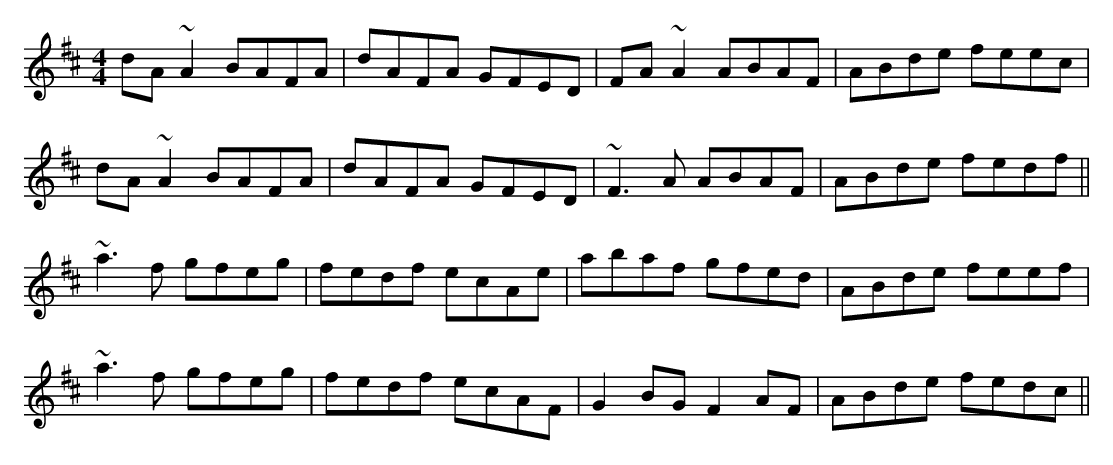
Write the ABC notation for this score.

X:1
M:4/4
K:D
dA~A2 BAFA|dAFA GFED|FA~A2 ABAF|ABde feec|
dA~A2 BAFA|dAFA GFED|~F3A ABAF|ABde fedf||
~a3f gfeg|fedf ecAe|abaf gfed|ABde feef|
~a3f gfeg|fedf ecAF|G2BG F2AF|ABde fedc||
